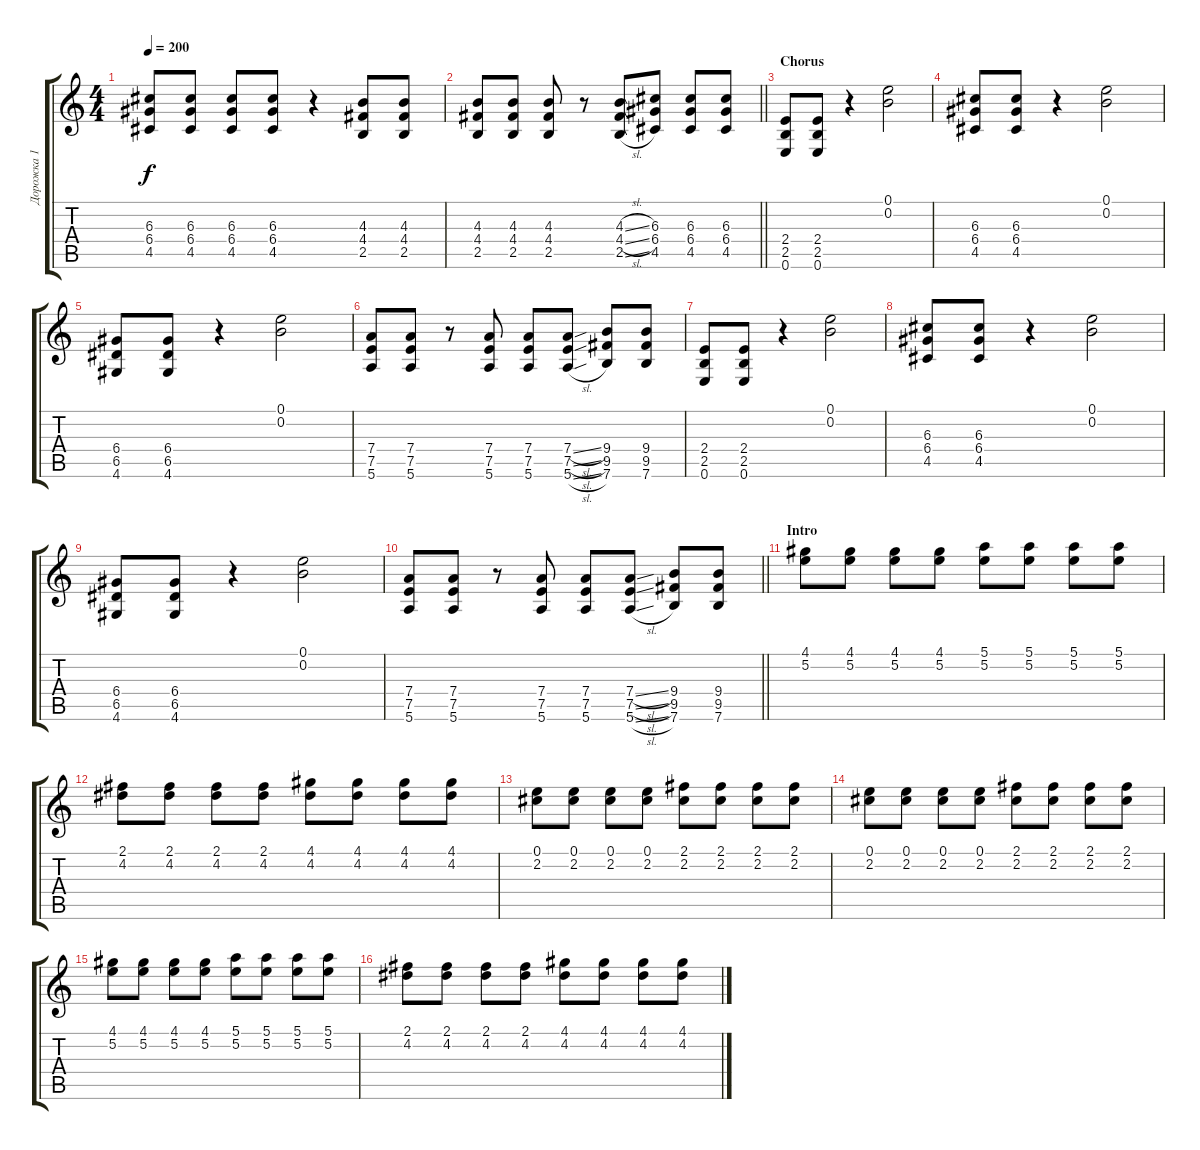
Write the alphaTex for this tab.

\track ("Дорожка 1" "Дорожка 1") {instrument distortionguitar}
\staff {score tabs}
\tuning (E4 B3 G3 D3 A2 E2) {hide}
\ts (4 4)
\tempo 200
\clef g2
\ks c
(6.3 6.4 4.5).8{dy f} (6.3 6.4 4.5).8 (6.3 6.4 4.5).8 (6.3 6.4 4.5).8 r.4 (4.3 4.4 2.5).8 (4.3 4.4 2.5).8 |
\barLineRight lightlight
(4.3 4.4 2.5).8 (4.3 4.4 2.5).8 (4.3 4.4 2.5).8 r.8 (4.3{sl} 4.4{sl} 2.5{sl}).8 (6.3 6.4 4.5).8 (6.3 6.4 4.5).8 (6.3 6.4 4.5).8 |
\section ("" "Chorus")
(2.4 2.5 0.6).8 (2.4 2.5 0.6).8 r.4 (0.1 0.2).2 |
(6.3 6.4 4.5).8 (6.3 6.4 4.5).8 r.4 (0.1 0.2).2 |
(6.4 6.5 4.6).8 (6.4 6.5 4.6).8 r.4 (0.1 0.2).2 |
(7.4 7.5 5.6).8 (7.4 7.5 5.6).8 r.8 (7.4 7.5 5.6).8 (7.4 7.5 5.6).8 (7.4{sl} 7.5{sl} 5.6{sl}).8 (9.4 9.5 7.6).8 (9.4 9.5 7.6).8 |
(2.4 2.5 0.6).8 (2.4 2.5 0.6).8 r.4 (0.1 0.2).2 |
(6.3 6.4 4.5).8 (6.3 6.4 4.5).8 r.4 (0.1 0.2).2 |
(6.4 6.5 4.6).8 (6.4 6.5 4.6).8 r.4 (0.1 0.2).2 |
\barLineRight lightlight
(7.4 7.5 5.6).8 (7.4 7.5 5.6).8 r.8 (7.4 7.5 5.6).8 (7.4 7.5 5.6).8 (7.4{sl} 7.5{sl} 5.6{sl}).8 (9.4 9.5 7.6).8 (9.4 9.5 7.6).8 |
\section ("" "Intro")
(4.1 5.2).8 (4.1 5.2).8 (4.1 5.2).8 (4.1 5.2).8 (5.1 5.2).8 (5.1 5.2).8 (5.1 5.2).8 (5.1 5.2).8 |
(2.1 4.2).8 (2.1 4.2).8 (2.1 4.2).8 (2.1 4.2).8 (4.1 4.2).8 (4.1 4.2).8 (4.1 4.2).8 (4.1 4.2).8 |
(0.1 2.2).8 (0.1 2.2).8 (0.1 2.2).8 (0.1 2.2).8 (2.1 2.2).8 (2.1 2.2).8 (2.1 2.2).8 (2.1 2.2).8 |
(0.1 2.2).8 (0.1 2.2).8 (0.1 2.2).8 (0.1 2.2).8 (2.1 2.2).8 (2.1 2.2).8 (2.1 2.2).8 (2.1 2.2).8 |
(4.1 5.2).8 (4.1 5.2).8 (4.1 5.2).8 (4.1 5.2).8 (5.1 5.2).8 (5.1 5.2).8 (5.1 5.2).8 (5.1 5.2).8 |
(2.1 4.2).8 (2.1 4.2).8 (2.1 4.2).8 (2.1 4.2).8 (4.1 4.2).8 (4.1 4.2).8 (4.1 4.2).8 (4.1 4.2).8
